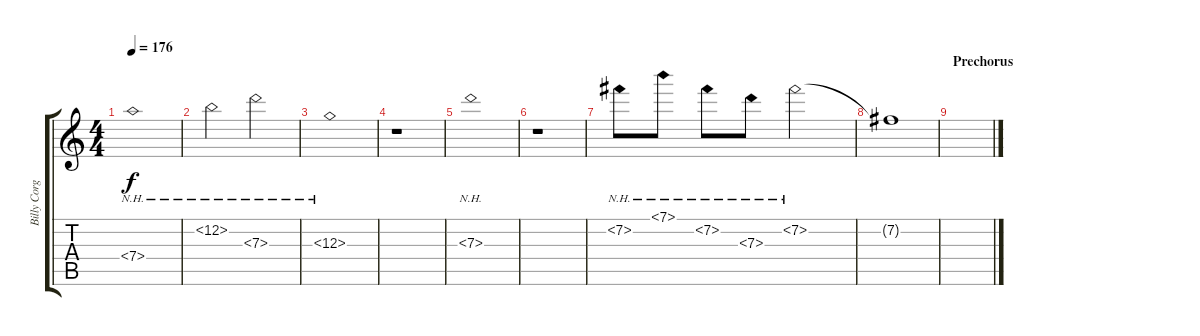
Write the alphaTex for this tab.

\track ("Billy Corgan Solo" "Billy Corg") {instrument distortionguitar}
\staff {score tabs}
\tuning (E4 B3 G3 D3 A2 E2) {hide}
\ts (4 4)
\tempo 176
\clef g2
\ks c
7.4{nh}.1{dy f} |
12.2{nh}.2 7.3{nh}.2 |
12.3{nh}.1 |
r.1 |
7.3{nh}.1 |
r.1 |
7.2{nh}.8 7.1{nh}.8 7.2{nh}.8 7.3{nh}.8 7.2{nh}.2 |
7.2{t}.1 |
\section ("" "Prechorus")
